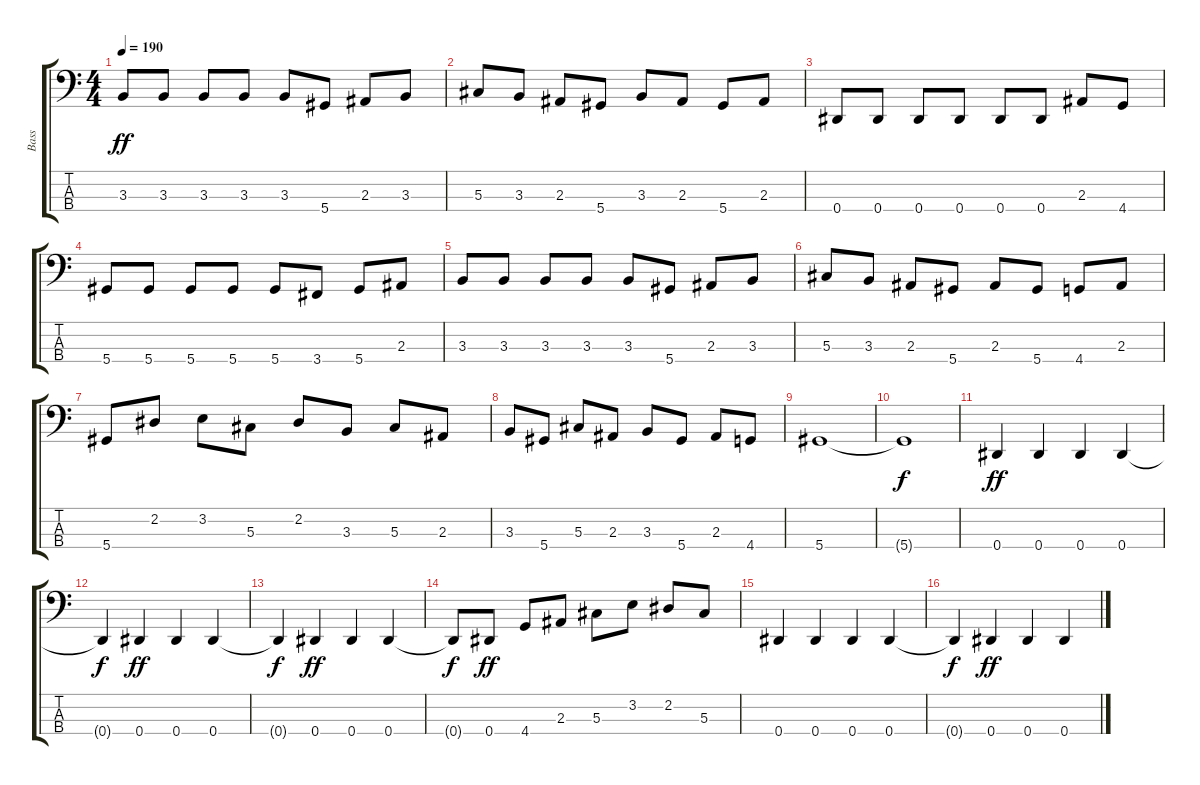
\track ("Bass" "Bass") {instrument electricbassfinger}
\staff {score tabs}
\tuning (Gb2 Db2 Ab1 Eb1) {hide}
\ts (4 4)
\tempo 190
\clef f4
\ks c
3.3.8{dy ff} 3.3.8 3.3.8 3.3.8 3.3.8 5.4.8 2.3.8 3.3.8 |
5.3.8 3.3.8 2.3.8 5.4.8 3.3.8 2.3.8 5.4.8 2.3.8 |
0.4.8 0.4.8 0.4.8 0.4.8 0.4.8 0.4.8 2.3.8 4.4.8 |
5.4.8 5.4.8 5.4.8 5.4.8 5.4.8 3.4.8 5.4.8 2.3.8 |
3.3.8 3.3.8 3.3.8 3.3.8 3.3.8 5.4.8 2.3.8 3.3.8 |
5.3.8 3.3.8 2.3.8 5.4.8 2.3.8 5.4.8 4.4.8 2.3.8 |
5.4.8 2.2.8 3.2.8 5.3.8 2.2.8 3.3.8 5.3.8 2.3.8 |
3.3.8 5.4.8 5.3.8 2.3.8 3.3.8 5.4.8 2.3.8 4.4.8 |
5.4.1 |
5.4{t}.1{dy f} |
0.4.4{dy ff} 0.4.4 0.4.4 0.4.4 |
0.4{t}.4{dy f} 0.4.4{dy ff} 0.4.4 0.4.4 |
0.4{t}.4{dy f} 0.4.4{dy ff} 0.4.4 0.4.4 |
0.4{t}.8{dy f} 0.4.8{dy ff} 4.4.8 2.3.8 5.3.8 3.2.8 2.2.8 5.3.8 |
0.4.4 0.4.4 0.4.4 0.4.4 |
0.4{t}.4{dy f} 0.4.4{dy ff} 0.4.4 0.4.4
